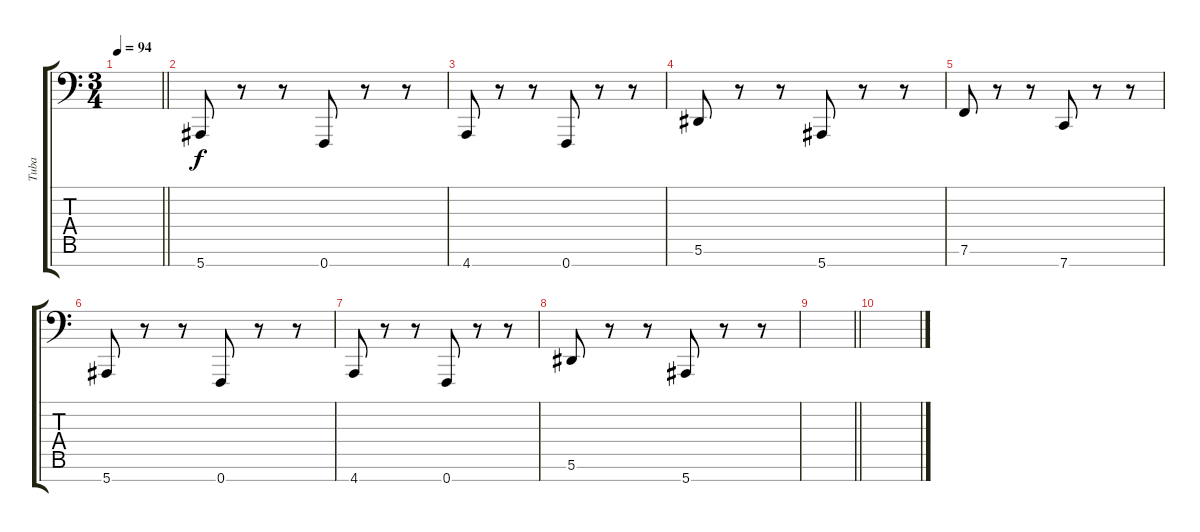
\track ("Tuba" "Tuba") {instrument tuba}
\staff {score tabs}
\tuning (Bb3 F3 Db3 Ab2 Eb2 Bb1 F1) {hide}
\ts (3 4)
\tempo 94
\clef f4
\barLineRight lightlight
\ks c
|
\section ("" "")
5.7.8 r.8 r.8 0.7.8 r.8 r.8 |
4.7.8 r.8 r.8 0.7.8 r.8 r.8 |
5.6.8 r.8 r.8 5.7.8 r.8 r.8 |
7.6.8 r.8 r.8 7.7.8 r.8 r.8 |
5.7.8 r.8 r.8 0.7.8 r.8 r.8 |
4.7.8 r.8 r.8 0.7.8 r.8 r.8 |
5.6.8 r.8 r.8 5.7.8 r.8 r.8 |
\barLineRight lightlight
|
\section ("" "")
